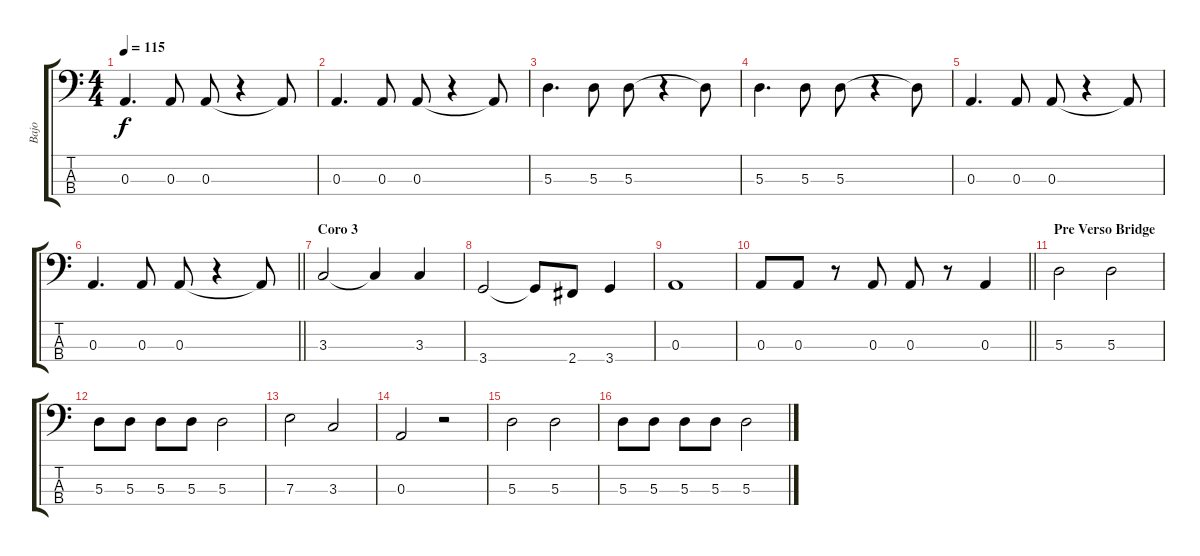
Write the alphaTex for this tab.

\track ("Bajo" "Bajo") {instrument electricbassfinger}
\staff {score tabs}
\tuning (G2 D2 A1 E1) {hide}
\ts (4 4)
\tempo 115
\clef f4
\ks c
0.3.4{d dy f} 0.3.8 0.3.8 r.4 0.3{t}.8 |
0.3.4{d} 0.3.8 0.3.8 r.4 0.3{t}.8 |
5.3.4{d} 5.3.8 5.3.8 r.4 5.3{t}.8 |
5.3.4{d} 5.3.8 5.3.8 r.4 5.3{t}.8 |
0.3.4{d} 0.3.8 0.3.8 r.4 0.3{t}.8 |
\barLineRight lightlight
0.3.4{d} 0.3.8 0.3.8 r.4 0.3{t}.8 |
\section ("" "Coro 3")
3.3.2 3.3{t}.4 3.3.4 |
3.4.2 3.4{t}.8 2.4.8 3.4.4 |
0.3.1 |
\barLineRight lightlight
0.3.8 0.3.8 r.8 0.3.8 0.3.8 r.8 0.3.4 |
\section ("" "Pre Verso Bridge")
5.3.2 5.3.2 |
5.3.8 5.3.8 5.3.8 5.3.8 5.3.2 |
7.3.2 3.3.2 |
0.3.2 r.2 |
5.3.2 5.3.2 |
5.3.8 5.3.8 5.3.8 5.3.8 5.3.2
